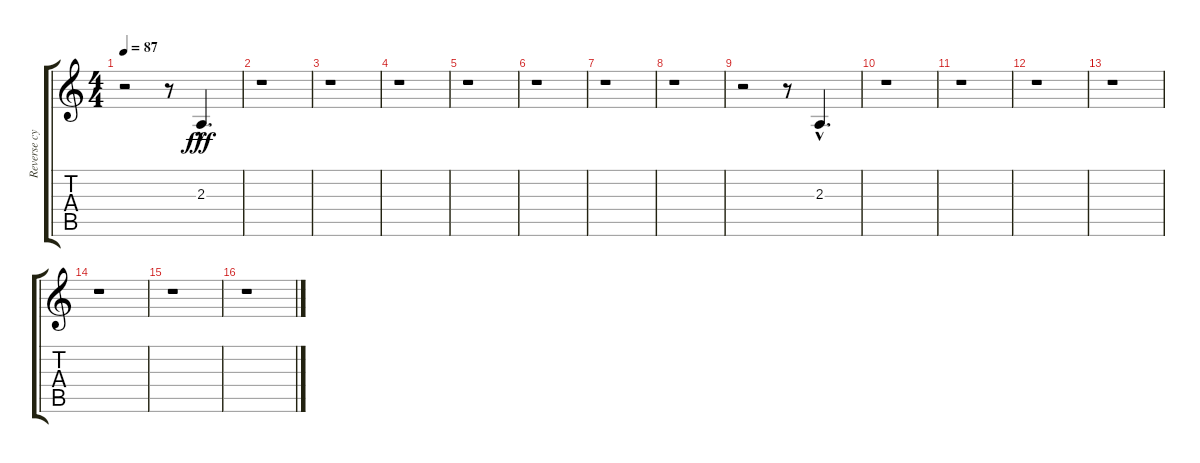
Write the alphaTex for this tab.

\track ("Reverse cymbal" "Reverse cy") {instrument reversecymbal}
\staff {score tabs}
\tuning (E4 B3 G3 D3 A2 E2) {hide}
\ts (4 4)
\tempo 87
\clef g2
\ks c
r.2{dy fff} r.8 2.3{hac}.4{d} |
r.1 |
r.1 |
r.1 |
r.1 |
r.1 |
r.1 |
r.1 |
r.2 r.8 2.3{hac}.4{d} |
r.1 |
r.1 |
r.1 |
r.1 |
r.1 |
r.1 |
r.1
